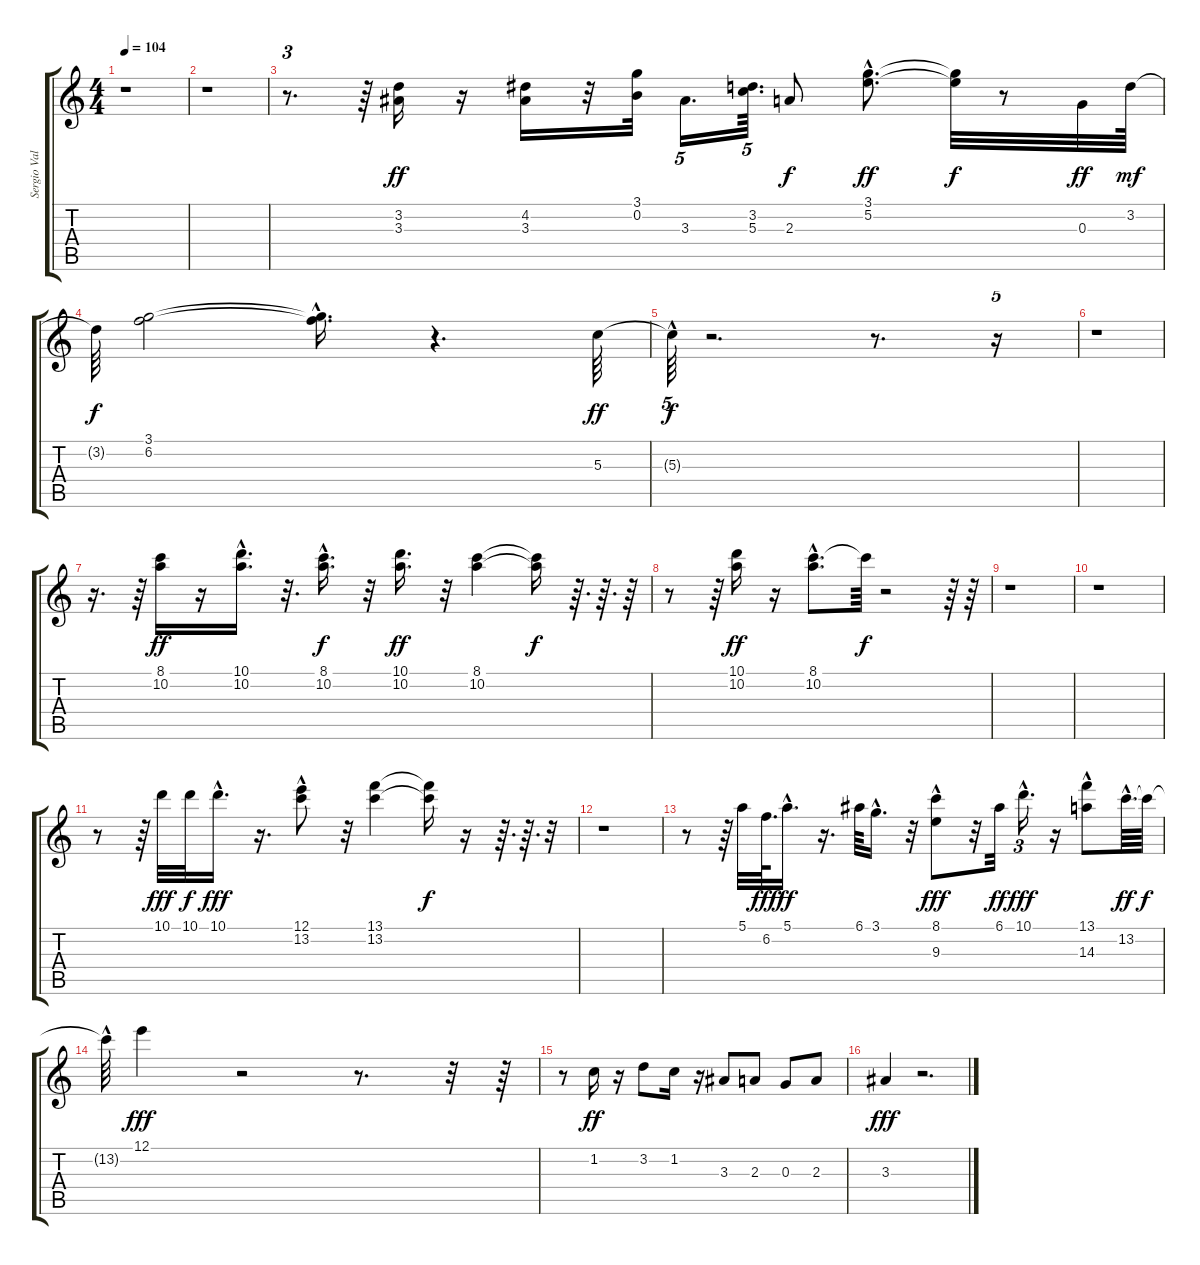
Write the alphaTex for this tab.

\track ("Sergio Vallín" "Sergio Val") {instrument acousticguitarnylon}
\staff {score tabs}
\tuning (E4 B3 G3 D3 A2 E2) {hide}
\ts (4 4)
\tempo 104
\clef g2
\ks c
r.1{dy fff} |
r.1 |
r.8{d tu (3 2)} r.64 (3.2 3.3).16{dy ff} r.16 (4.2 3.3).16 r.32 (3.1 0.2).32 3.3.16{d tu (5 4)} (3.2 5.3).64{d tu (5 4)} 2.3.8{dy f} (3.1{hac} 5.2{hac}).8{d dy ff} (3.1{t} 5.2{t}).32{dy f} r.8 0.3.32{dy ff} 3.2.64{dy mf} |
3.2{t}.64{dy f} (3.1 6.2).2 (3.1{hac t} 6.2{hac t}).16{d} r.4{d} 5.3.64{dy ff} |
5.3{hac t}.64{tu (5 4) dy f} r.2{d} r.8{d} r.16{tu (5 4)} |
r.1 |
r.16{d} r.64 (8.1 10.2).16{dy ff} r.16 (10.1 10.2{hac}).16{d} r.32{d} (8.1{hac} 10.2{hac}).16{d dy f} r.32 (10.1 10.2).16{d dy ff} r.32 (8.1 10.2).4 (8.1{t} 10.2{t}).16{dy f} r.64{d} r.64{d} r.64 |
r.8 r.64 (10.1 10.2).16{dy ff} r.16 (8.1{hac} 10.2{hac}).8{d} 8.1{t}.64{dy f} r.2 r.64 r.64 |
r.1 |
r.1 |
r.8 r.64 10.1.32{dy fff} 10.1.32{dy f} 10.1{hac}.16{d dy fff} r.16{d} (12.1{hac} 13.2).8 r.32 (13.1 13.2).4 (13.1{t} 13.2{t}).16{dy f} r.16 r.64{d} r.64{d} r.32 |
r.1 |
r.8 r.64 5.1.32 6.2.64{d dy fff} 5.1{hac}.16{d dy ff} r.16{d} 6.1.64 3.1{hac}.16{d} r.32 (8.1{hac} 9.3).8{dy fff} r.32 6.1.32{dy ff} 10.1{hac}.16{d tu (3 2) dy fff} r.16 (13.1 14.3{hac}).8 13.2{hac}.64{d dy ff} 13.2{t}.64{dy f} |
13.2{hac t}.64 12.1.4{dy fff} r.2 r.8{d} r.32 r.64 |
r.8 1.2.16{dy ff} r.16 3.2.8 1.2.16 r.16 3.3.8 2.3.8 0.3.8 2.3.8 |
3.3.4{dy fff} r.2{d}
